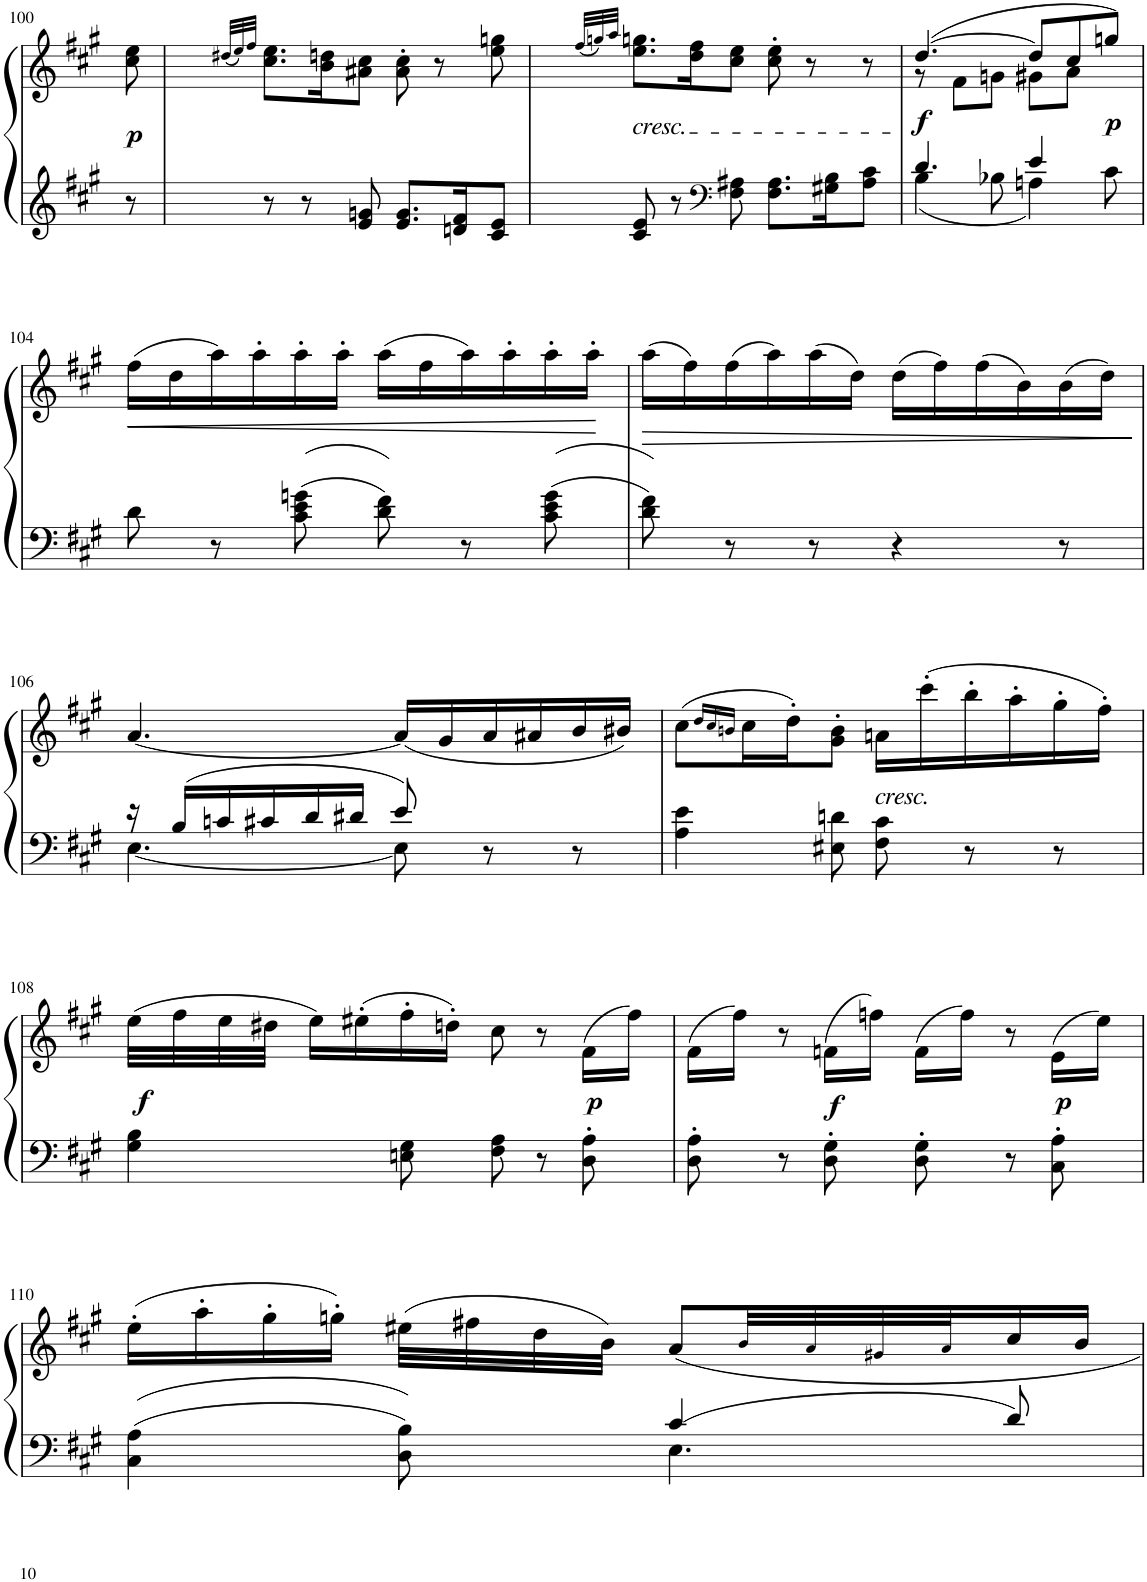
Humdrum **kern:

**kern	**kern	**dynam
*part1	*part1	*part1
*staff2	*staff1	*staff1/2
*I"Piano	*	*
*I'Pno.	*	*
!!LO:PB:g=z
*clefG2	*clefG2	*
*k[f#c#g#]	*k[f#c#g#]	*
*M6/8	*M6/8	*
=100	=100	=100
!	!	!LO:DY:b
8r	8cc#\ 8ee\	p
=101	=101	=101
*	*^	*
.	(32qdd#X/LLL	qdd#LLL	.
.	32qee/)	qee	.
.	32qff#/JJJ	qff#JJJ	.
8r	8.cc#\ 8.ee\L	8cc# 8ee	.
8r	.	8ryy	.
.	16b\ 16ddn\K	.	.
8e/ 8gn/	8a#X\ 8cc#\J	2ryy	.
8.e/ 8.g/L	8a#\' 8cc#\'	.	.
.	8r	.	.
16dn/ 16f#/K	.	.	.
8c#/ 8e/J	8ee\ 8ggn\	.	.
=102	=102	=102	=102
.	(32qff#/LLL	qff#LLL	.
.	32qggn/)	qgg	.
.	32qaa/JJJ	qaaJJJ	.
!	!LO:TX:b:i:t=cresc.	!	!
8c#/ 8e/	8.ee\ 8.ggn\L	8ee 8gg	.
8r	.	8ryy	.
.	16dd\ 16ff#\K	.	.
*clefF4	*	*	*
8F#\ 8A#X\	8cc#\ 8ee\J	2ryy	.
8.F#\ 8.A#\L	8cc#\' 8ee\'	.	.
.	8r	.	.
16G#X\ 16B\K	.	.	.
8A#\ 8c#\J	8r	.	.
=103	=103	=103	=103
*^	*	*	*
!	!	!	!	!LO:DY:b
4.d/	4B\	([4.dd/	8r	f
.	.	.	8f#\L	.
.	8B-X\	.	8gn\J	.
4e/	4An\	8dd/L]	8g#X\L	.
.	.	8cc#/	8a\J	.
!	!	!	!	!LO:DY:b
8ryy	8c#\	8ggn/J)	8ryy	p
!!LO:LB:g=z
=104	=104	=104	=104	=104
!	!	!	!	!LO:HP:b
*v	*v	*	*	*
*	*v	*v	*
8d\	(16ff#\LL	<
.	16dd\	.
8r	16aa\)	.
.	16aa'\	.
8c#\ 8e\ 8gn\	16aa'\	.
.	16aa'\JJ	.
8d\ 8f#\	(16aa\LL	.
.	16ff#\	.
8r	16aa\)	.
.	16aa'\	.
8c#\ 8e\ 8g\	16aa'\	.
.	16aa'\JJ	[
=105	=105	=105
!	!	!LO:HP:b
8d\ 8f#\	(16aa\LL	>
.	16ff#\)	.
8r	(16ff#\	.
.	16aa\)	.
8r	(16aa\	.
.	16dd\JJ)	.
4r	(16dd\LL	.
.	16ff#\)	.
.	(16ff#\	.
.	16b\)	.
8r	(16b\	.
.	16dd\JJ)	.
.	.	]
!!LO:LB:g=z
=106	=106	=106
*^	*	*
16r	[4.E\	[4.a/	.
16B/LL	.	.	.
16cn/	.	.	.
16c#X/	.	.	.
16d/	.	.	.
16d#X/JJ	.	.	.
8e/	8E\]	(16a/LL]	.
.	.	16g#/	.
8r	4ryy	16a/	.
.	.	16a#X/	.
8r	.	16b/	.
.	.	16b#X/JJ)	.
*v	*v	*	*
=107	=107	=107
4A\ 4e\	(8cc#\L	.
.	16qdd/LL	.
.	16qcc#/	.
.	16qbn/JJ	.
.	16cc#\L	.
.	16dd'>\J)	.
8E#X\ 8dn\	8g#\'> 8b\'>J	.
!	!LO:TX:b:i:t=cresc.	!
8F#\ 8c#\	16an\LL	.
.	(16ccc#'\	.
8r	16bb'\	.
.	16aa'\	.
8r	16gg#'\	.
.	16ff#'\JJ)	.
!!LO:LB:g=z
=108	=108	=108
!	!	!LO:DY:b
4G#\ 4B\	(32ee\LLL	f
.	32ff#\	.
.	32ee\	.
.	32dd#X\JJJ	.
.	16ee\LL)	.
.	(16ee#X'\	.
8En\ 8G#\	16ff#'\	.
.	16ddn'\JJ)	.
8F#\ 8A\	8cc#\	.
8r	8r	.
!	!	!LO:DY:b
8D\' 8A\'	(16f#\LL	p
.	16ff#\JJ)	.
=109	=109	=109
8D\' 8A\'	(16f#\LL	.
.	16ff#\JJ)	.
8r	8r	.
!	!	!LO:DY:b
8D\' 8G#\'	(16fn\LL	f
.	16ffn\JJ)	.
8D\' 8G#\'	(16f\LL	.
.	16ff\JJ)	.
8r	8r	.
!	!	!LO:DY:b
8C#\' 8A\'	(16e\LL	p
.	16ee\JJ)	.
!!LO:LB:g=z
=110	=110	=110
*^	*	*
4C#\ 4A\	4.ryy	(16ee'\LL	.
.	.	16aa'\	.
.	.	16gg#'\	.
.	.	16ggn'\JJ)	.
8D\ 8B\	.	(32ee#X\LLL	.
.	.	32ff#X\	.
.	.	32dd\	.
.	.	32b\JJJ)	.
4c#/	4.E\	8a/L	.
.	.	32b!/LL	.
.	.	32a!/	.
.	.	32g#X!/	.
.	.	32a!/J	.
8d/	.	16cc#/	.
.	.	16b/JJ	.
*v	*v	*	*
=	=	=
*-	*-	*-
